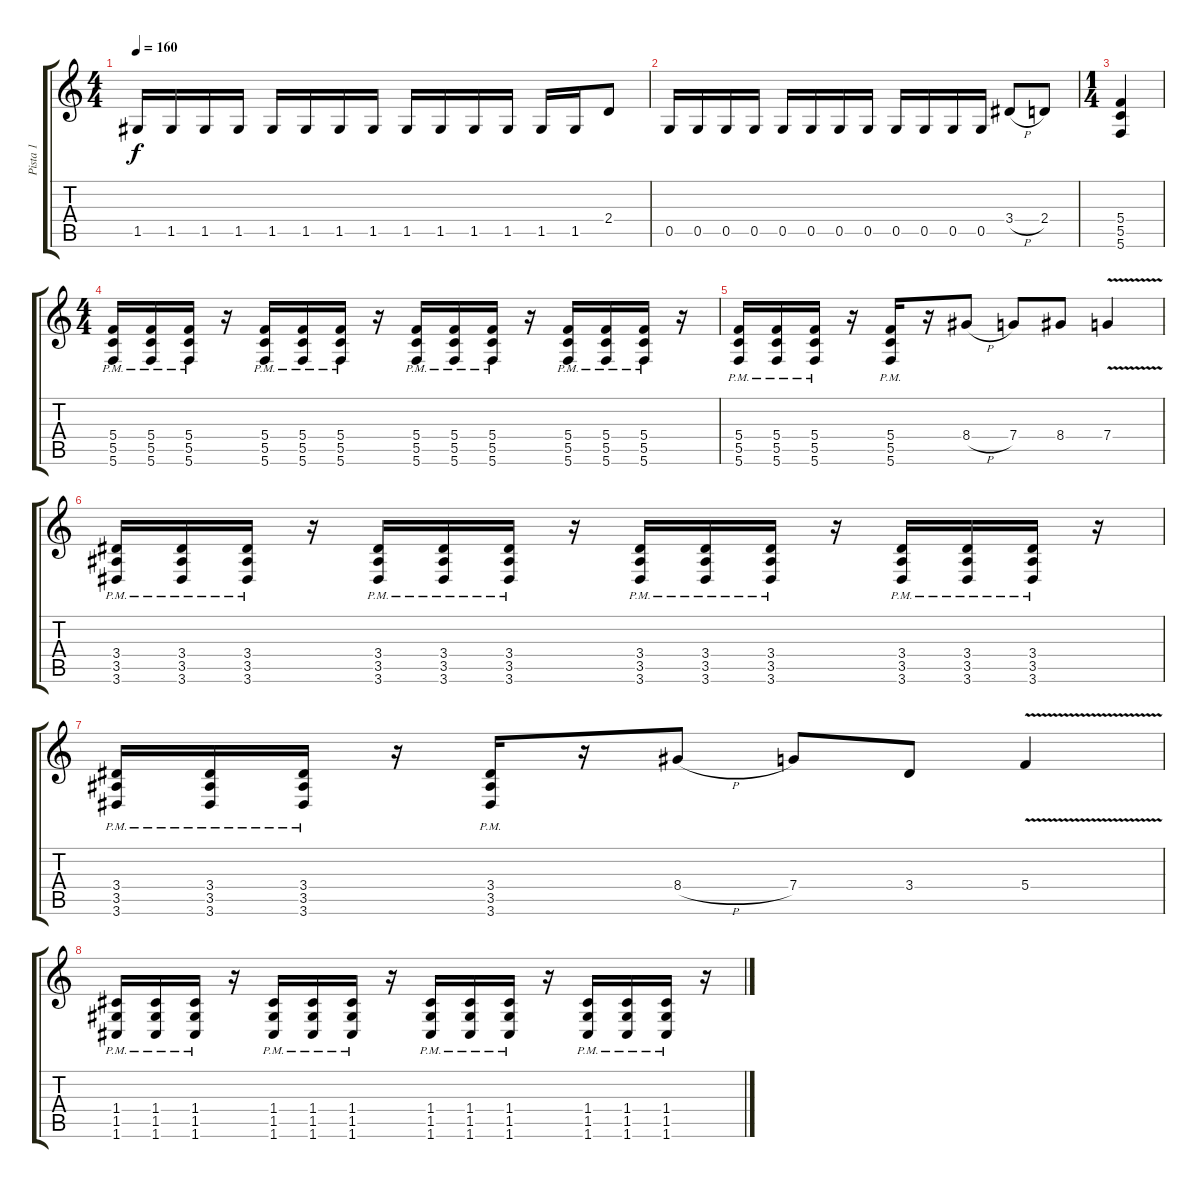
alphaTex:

\track ("Pista 1" "Pista 1") {instrument distortionguitar}
\staff {score tabs}
\tuning (D4 A3 F3 C3 G2 C2) {hide}
\ts (4 4)
\tempo 160
\clef g2
\ks c
1.5.16{dy f} 1.5.16 1.5.16 1.5.16 1.5.16 1.5.16 1.5.16 1.5.16 1.5.16 1.5.16 1.5.16 1.5.16 1.5.16 1.5.16 2.4.8 |
0.5.16 0.5.16 0.5.16 0.5.16 0.5.16 0.5.16 0.5.16 0.5.16 0.5.16 0.5.16 0.5.16 0.5.16 3.4{h}.8 2.4.8 |
\ts (1 4)
(5.4 5.5 5.6).4 |
\ts (4 4)
(5.4{pm} 5.5{pm} 5.6{pm}).16 (5.4{pm} 5.5{pm} 5.6{pm}).16 (5.4{pm} 5.5{pm} 5.6{pm}).16 r.16 (5.4{pm} 5.5{pm} 5.6{pm}).16 (5.4{pm} 5.5{pm} 5.6{pm}).16 (5.4{pm} 5.5{pm} 5.6{pm}).16 r.16 (5.4{pm} 5.5{pm} 5.6{pm}).16 (5.4{pm} 5.5{pm} 5.6{pm}).16 (5.4{pm} 5.5{pm} 5.6{pm}).16 r.16 (5.4{pm} 5.5{pm} 5.6{pm}).16 (5.4{pm} 5.5{pm} 5.6{pm}).16 (5.4{pm} 5.5{pm} 5.6{pm}).16 r.16 |
(5.4{pm} 5.5{pm} 5.6{pm}).16 (5.4{pm} 5.5{pm} 5.6{pm}).16 (5.4{pm} 5.5{pm} 5.6{pm}).16 r.16 (5.4{pm} 5.5{pm} 5.6{pm}).16 r.16 8.4{h}.8 7.4.8 8.4.8 7.4{v}.4 |
(3.4{pm} 3.5{pm} 3.6{pm}).16 (3.4{pm} 3.5{pm} 3.6{pm}).16 (3.4{pm} 3.5{pm} 3.6{pm}).16 r.16 (3.4{pm} 3.5{pm} 3.6{pm}).16 (3.4{pm} 3.5{pm} 3.6{pm}).16 (3.4{pm} 3.5{pm} 3.6{pm}).16 r.16 (3.4{pm} 3.5{pm} 3.6{pm}).16 (3.4{pm} 3.5{pm} 3.6{pm}).16 (3.4{pm} 3.5{pm} 3.6{pm}).16 r.16 (3.4{pm} 3.5{pm} 3.6{pm}).16 (3.4{pm} 3.5{pm} 3.6{pm}).16 (3.4{pm} 3.5{pm} 3.6{pm}).16 r.16 |
(3.4{pm} 3.5{pm} 3.6{pm}).16 (3.4{pm} 3.5{pm} 3.6{pm}).16 (3.4{pm} 3.5{pm} 3.6{pm}).16 r.16 (3.4{pm} 3.5{pm} 3.6{pm}).16 r.16 8.4{h}.8 7.4.8 3.4.8 5.4{v}.4 |
(1.4{pm} 1.5{pm} 1.6{pm}).16 (1.4{pm} 1.5{pm} 1.6{pm}).16 (1.4{pm} 1.5{pm} 1.6{pm}).16 r.16 (1.4{pm} 1.5{pm} 1.6{pm}).16 (1.4{pm} 1.5{pm} 1.6{pm}).16 (1.4{pm} 1.5{pm} 1.6{pm}).16 r.16 (1.4{pm} 1.5{pm} 1.6{pm}).16 (1.4{pm} 1.5{pm} 1.6{pm}).16 (1.4{pm} 1.5{pm} 1.6{pm}).16 r.16 (1.4{pm} 1.5{pm} 1.6{pm}).16 (1.4{pm} 1.5{pm} 1.6{pm}).16 (1.4{pm} 1.5{pm} 1.6{pm}).16 r.16
